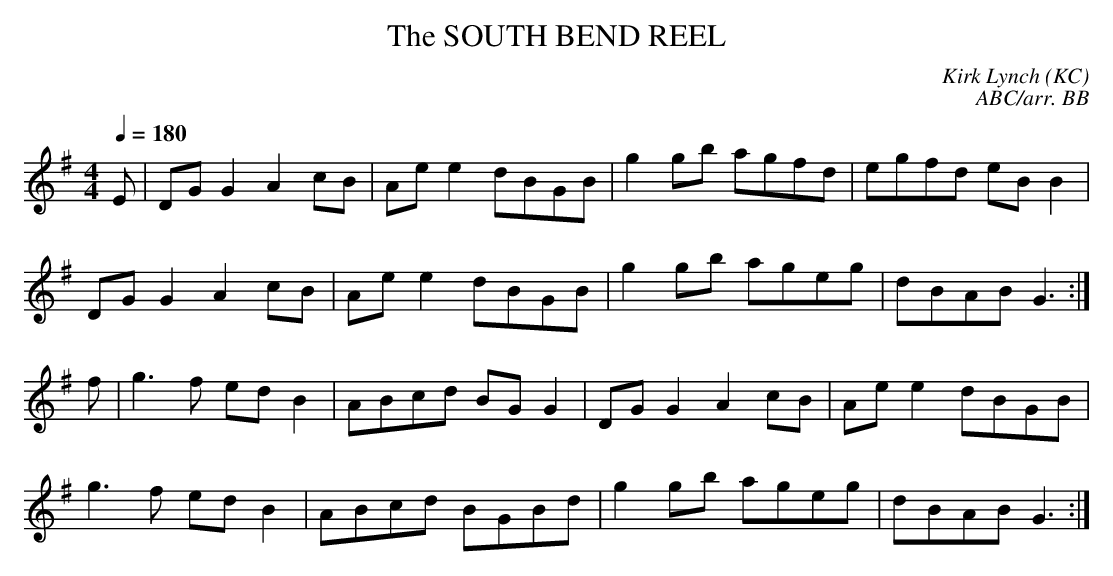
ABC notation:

X:1
T:SOUTH BEND REEL, The
C:Kirk Lynch (KC)
C:ABC/arr. BB
Q:1/4=180
M:4/4
L:1/8
K:G
E|DG G2 A2cB|Aee2 dBGB|g2gb agfd|egfd eB B2|
DG G2 A2 cB|Ae e2 dBGB|g2 gb ageg|dBAB G3 :|
f|g3f ed B2|ABcd BG G2|DG G2 A2 cB|Ae e2 dBGB|
g3f ed B2|ABcd BGBd|g2 gb ageg|dBAB G3 :|
